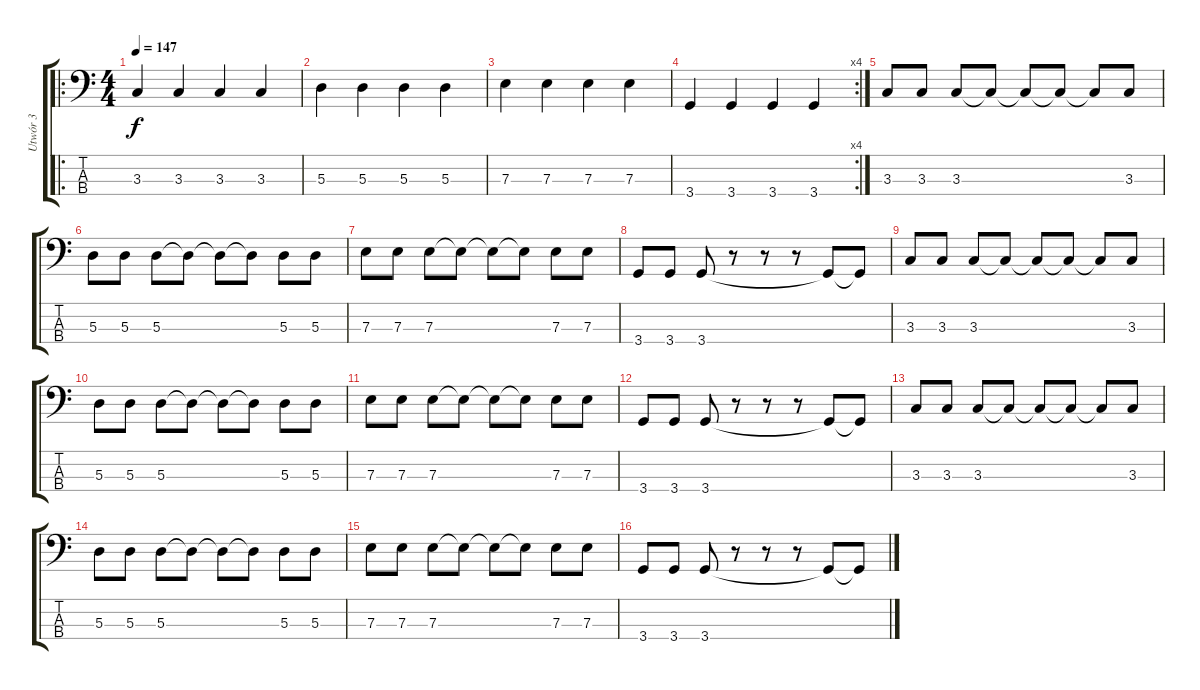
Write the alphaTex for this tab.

\track ("Utwór 3" "Utwór 3") {instrument electricbassfinger}
\staff {score tabs}
\tuning (G2 D2 A1 E1) {hide}
\ro
\ts (4 4)
\tempo 147
\clef f4
\ks c
3.3.4{dy f} 3.3.4 3.3.4 3.3.4 |
5.3.4 5.3.4 5.3.4 5.3.4 |
7.3.4 7.3.4 7.3.4 7.3.4 |
\rc 4
3.4.4 3.4.4 3.4.4 3.4.4 |
3.3.8 3.3.8 3.3.8 3.3{t}.8 3.3{t}.8 3.3{t}.8 3.3{t}.8 3.3.8 |
5.3.8 5.3.8 5.3.8 5.3{t}.8 5.3{t}.8 5.3{t}.8 5.3.8 5.3.8 |
7.3.8 7.3.8 7.3.8 7.3{t}.8 7.3{t}.8 7.3{t}.8 7.3.8 7.3.8 |
3.4.8 3.4.8 3.4.8 r.8 r.8 r.8 3.4{t}.8 3.4{t}.8 |
3.3.8 3.3.8 3.3.8 3.3{t}.8 3.3{t}.8 3.3{t}.8 3.3{t}.8 3.3.8 |
5.3.8 5.3.8 5.3.8 5.3{t}.8 5.3{t}.8 5.3{t}.8 5.3.8 5.3.8 |
7.3.8 7.3.8 7.3.8 7.3{t}.8 7.3{t}.8 7.3{t}.8 7.3.8 7.3.8 |
3.4.8 3.4.8 3.4.8 r.8 r.8 r.8 3.4{t}.8 3.4{t}.8 |
3.3.8 3.3.8 3.3.8 3.3{t}.8 3.3{t}.8 3.3{t}.8 3.3{t}.8 3.3.8 |
5.3.8 5.3.8 5.3.8 5.3{t}.8 5.3{t}.8 5.3{t}.8 5.3.8 5.3.8 |
7.3.8 7.3.8 7.3.8 7.3{t}.8 7.3{t}.8 7.3{t}.8 7.3.8 7.3.8 |
3.4.8 3.4.8 3.4.8 r.8 r.8 r.8 3.4{t}.8 3.4{t}.8
